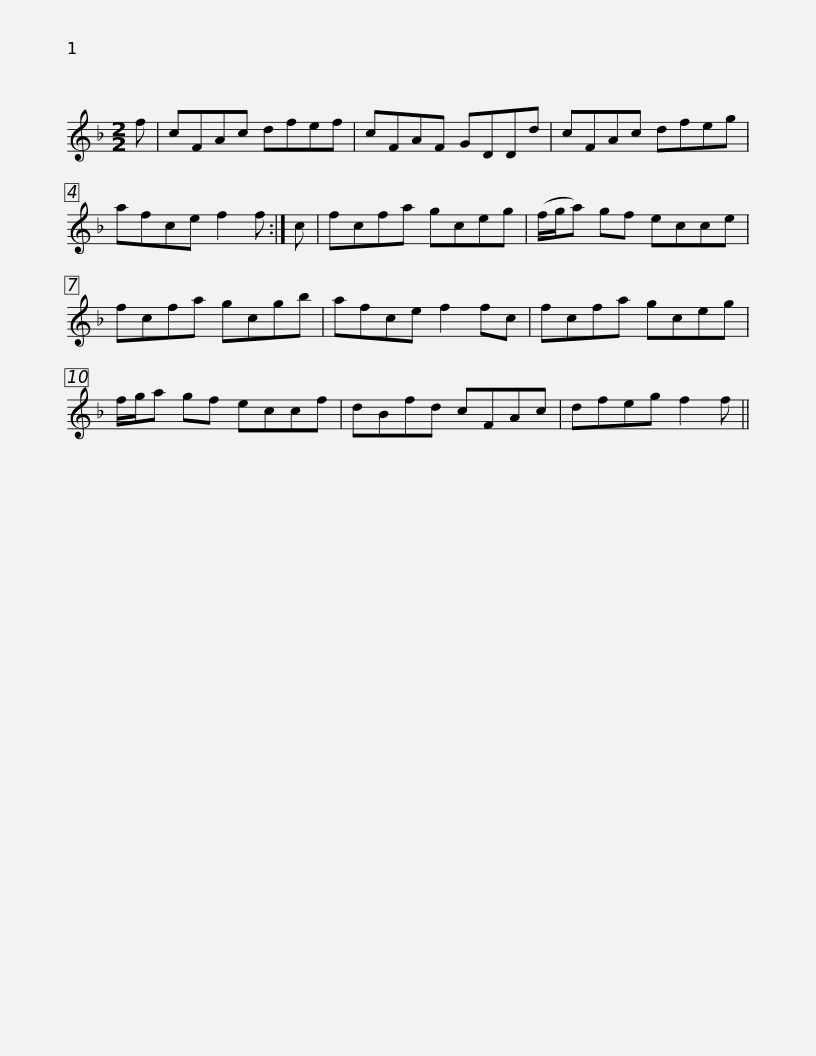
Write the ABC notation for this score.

X:1
L:1/8
M:2/2
I:linebreak $
K:F
V:1 treble
V:1
 f | cFAc dfef | cFAF GDDd | cFAc dfeg | afce f2 f :| %5
 c | fcfa gceg |$ (f/g/a) gf ecce | fcfa gcgb | afce f2 fc | %10
 fcfa gceg | f/g/a gf eccf |$ dBfd cFAc | dfeg f2 f || %14
